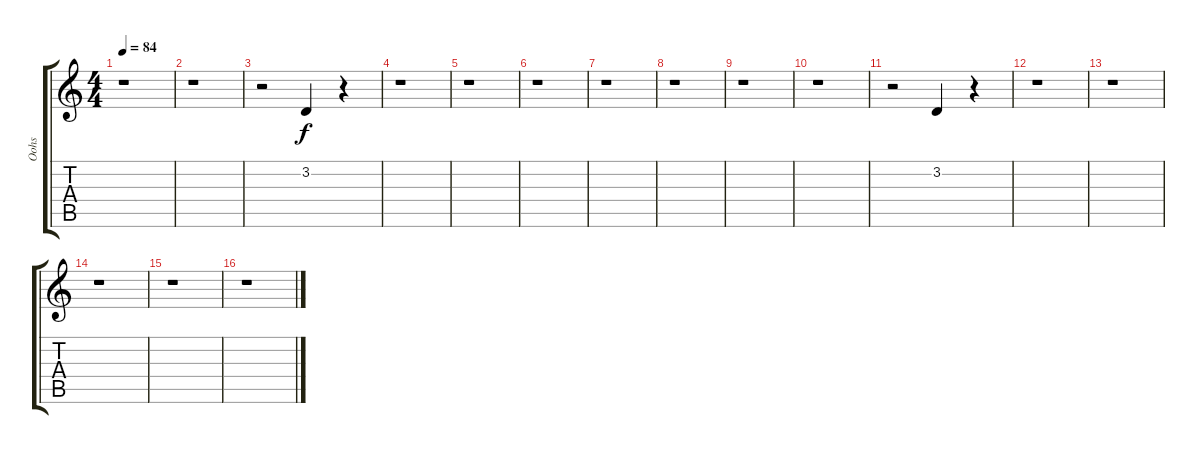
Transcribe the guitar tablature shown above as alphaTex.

\track ("Oohs" "Oohs") {instrument voiceoohs}
\staff {score tabs}
\tuning (E4 B3 G3 D3 A2 E2) {hide}
\ts (4 4)
\tempo 84
\clef g2
\ks c
r.1{dy f} |
r.1 |
r.2 3.2.4 r.4 |
r.1 |
r.1 |
r.1 |
r.1 |
r.1 |
r.1 |
r.1 |
r.2 3.2.4 r.4 |
r.1 |
r.1 |
r.1 |
r.1 |
r.1
